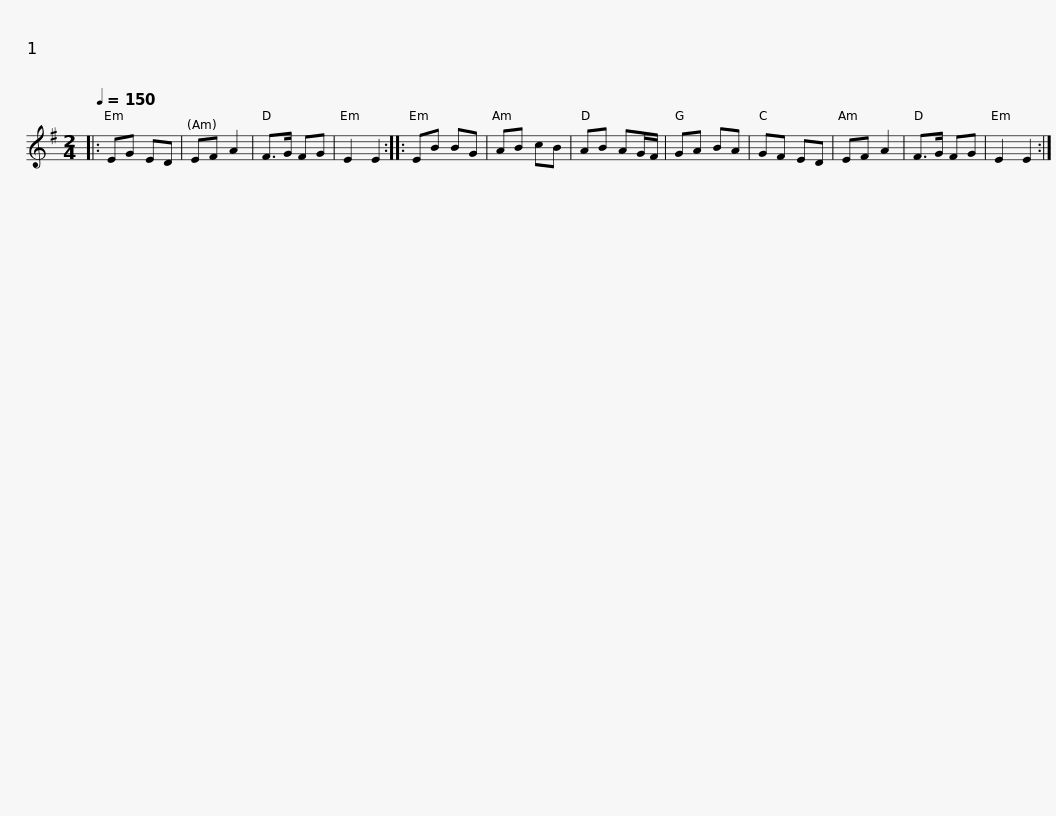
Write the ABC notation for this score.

X:1
L:1/8
Q:1/4=150
M:2/4
I:linebreak $
K:Emin
V:1 treble
V:1
|: EG ED | EF A2 | F>G FG | E2 E2 :: EB BG | %5
 AB cB | AB AG/F/ | GA BA | GF ED | EF A2 |$ %10
 F>G FG | E2 E2 :| %12
